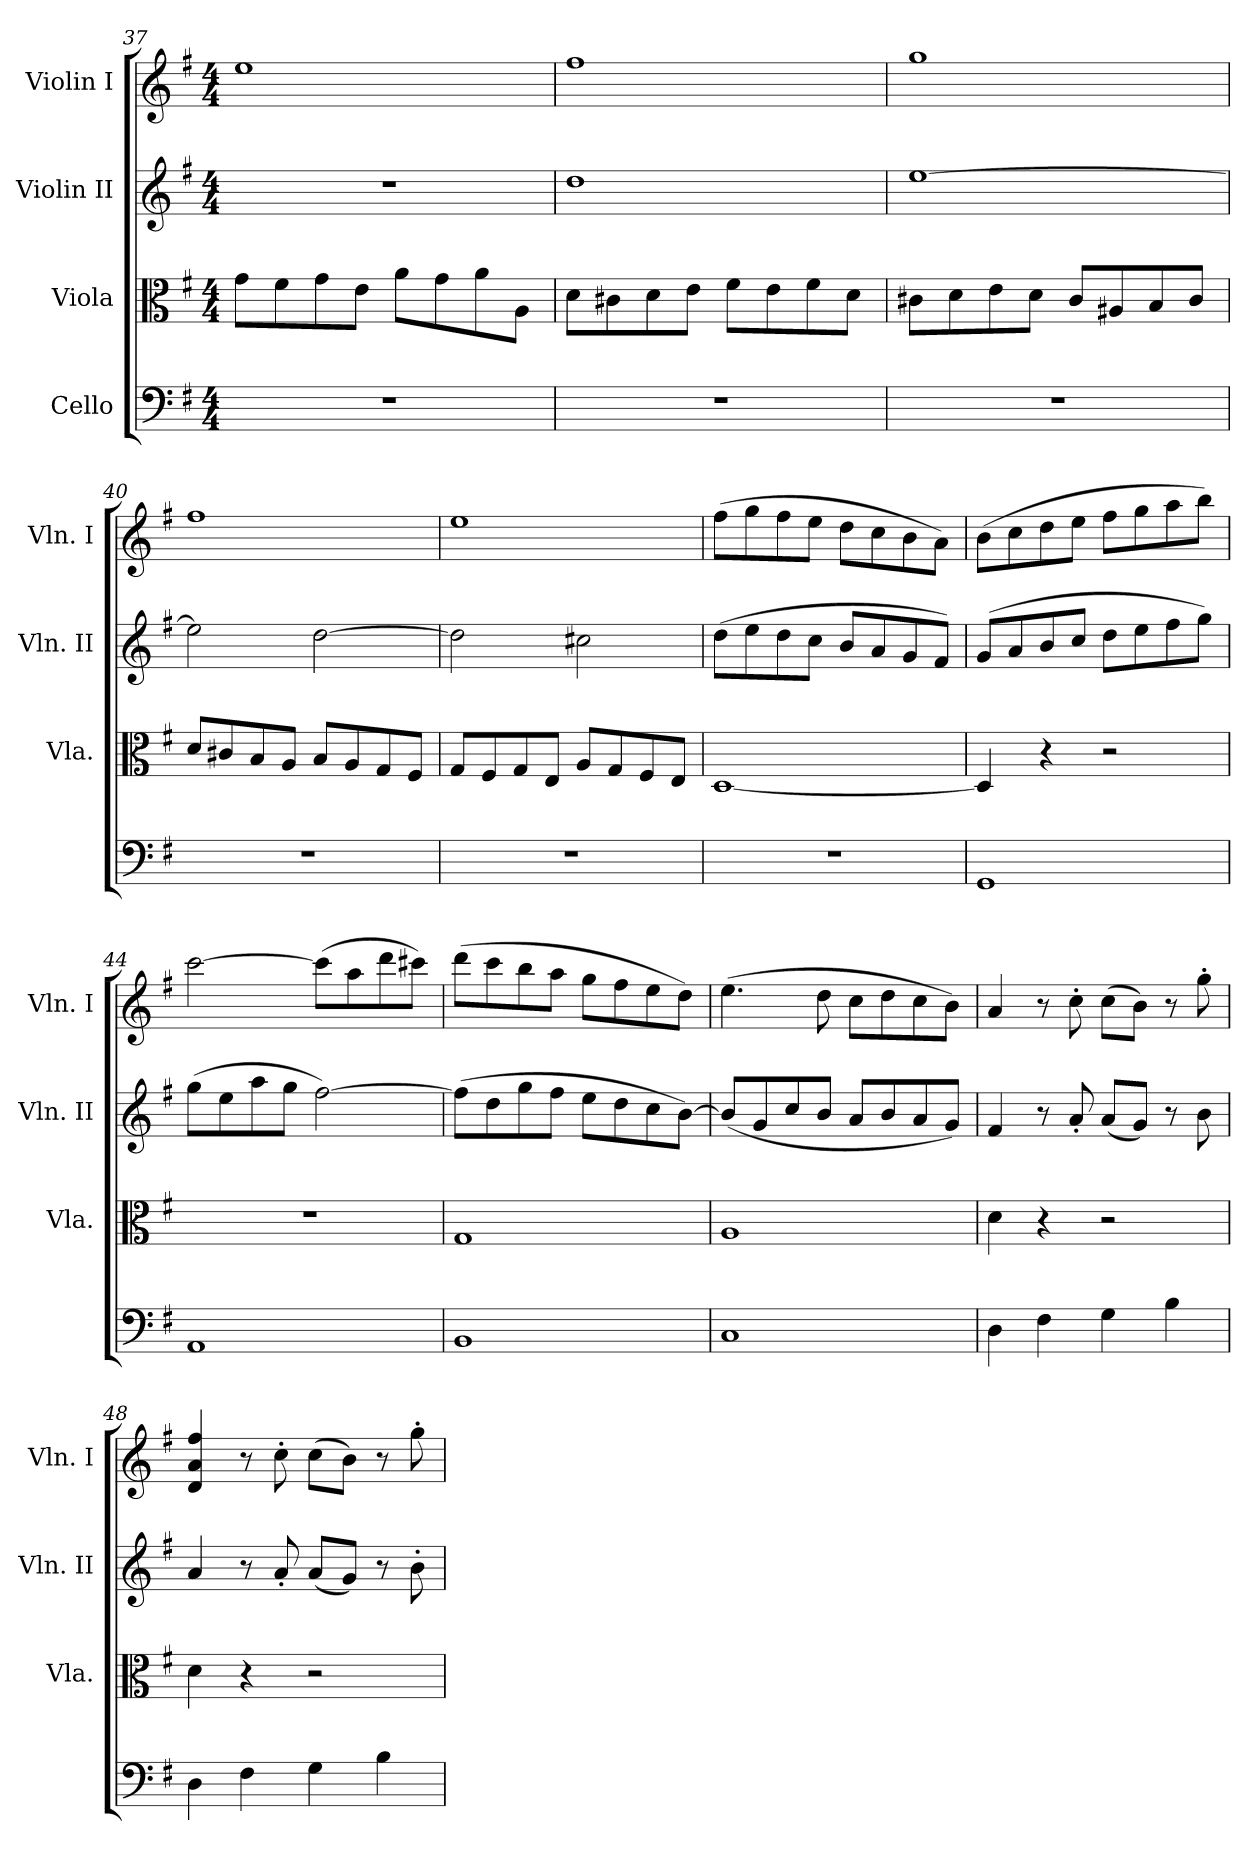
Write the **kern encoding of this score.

**kern	**kern	**kern	**kern
*part4	*part3	*part2	*part1
*staff4	*staff3	*staff2	*staff1
*I"Cello	*I"Viola	*I"Violin II	*I"Violin I
*	*I'Vla.	*I'Vln. II	*I'Vln. I
*clefF4	*clefC3	*clefG2	*clefG2
*k[f#]	*k[f#]	*k[f#]	*k[f#]
*G:	*G:	*G:	*G:
*M4/4	*M4/4	*M4/4	*M4/4
=37	=37	=37	=37
1r	8g\L	1r	1ee
.	8f#\	.	.
.	8g\	.	.
.	8e\J	.	.
.	8a\L	.	.
.	8g\	.	.
.	8a\	.	.
.	8A\J	.	.
=38	=38	=38	=38
1r	8d\L	1dd	1ff#
.	8c#X\	.	.
.	8d\	.	.
.	8e\J	.	.
.	8f#\L	.	.
.	8e\	.	.
.	8f#\	.	.
.	8d\J	.	.
=39	=39	=39	=39
1r	8c#X\L	[1ee	1gg
.	8d\	.	.
.	8e\	.	.
.	8d\J	.	.
.	8c#/L	.	.
.	8A#X/	.	.
.	8B/	.	.
.	8c#/J	.	.
=40	=40	=40	=40
1r	8d/L	2ee\]	1ff#
.	8c#X/	.	.
.	8B/	.	.
.	8A/J	.	.
.	8B/L	[2dd\	.
.	8A/	.	.
.	8G/	.	.
.	8F#/J	.	.
=41	=41	=41	=41
1r	8G/L	2dd\]	1ee
.	8F#/	.	.
.	8G/	.	.
.	8E/J	.	.
.	8A/L	2cc#X\	.
.	8G/	.	.
.	8F#/	.	.
.	8E/J	.	.
=42	=42	=42	=42
1r	[1D	(8dd\L	(8ff#\L
.	.	8ee\	8gg\
.	.	8dd\	8ff#\
.	.	8cc\J	8ee\J
.	.	8b/L	8dd\L
.	.	8a/	8cc\
.	.	8g/	8b\
.	.	8f#/J)	8a\J)
=43	=43	=43	=43
1GG	4D/]	(8g/L	(8b\L
.	.	8a/	8cc\
.	4r	8b/	8dd\
.	.	8cc/J	8ee\J
.	2r	8dd\L	8ff#\L
.	.	8ee\	8gg\
.	.	8ff#\	8aa\
.	.	8gg\J)	8bb\J)
=44	=44	=44	=44
1AA	1r	(8gg\L	[2ccc\
.	.	8ee\	.
.	.	8aa\	.
.	.	8gg\J	.
.	.	[2ff#\)	(8ccc\L]
.	.	.	8aa\
.	.	.	8ddd\
.	.	.	8ccc#X\J)
=45	=45	=45	=45
1BB	1G	(8ff#\L]	(8ddd\L
.	.	8dd\	8ccc\
.	.	8gg\	8bb\
.	.	8ff#\J	8aa\J
.	.	8ee\L	8gg\L
.	.	8dd\	8ff#\
.	.	8cc\	8ee\
.	.	[8b\J)	8dd\J)
=46	=46	=46	=46
1C	1A	(8b/L]	(4.ee\
.	.	8g/	.
.	.	8cc/	.
.	.	8b/J	8dd\
.	.	8a/L	8cc\L
.	.	8b/	8dd\
.	.	8a/	8cc\
.	.	8g/J)	8b\J)
=47	=47	=47	=47
4D\	4d\	4f#/	4a/
4F#\	4r	8r	8r
.	.	8a'</	8cc'>\
4G\	2r	(8a/L	(8cc\L
.	.	8g/J)	8b\J)
4B\	.	8r	8r
.	.	8b\	8gg'>\
=48	=48	=48	=48
4D\	4d\	4a/	4d/ 4a/ 4ff#/
4F#\	4r	8r	8r
.	.	8a'</	8cc'>\
4G\	2r	(8a/L	(8cc\L
.	.	8g/J)	8b\J)
4B\	.	8r	8r
.	.	8b'>\	8gg'>\
=	=	=	=
*-	*-	*-	*-
